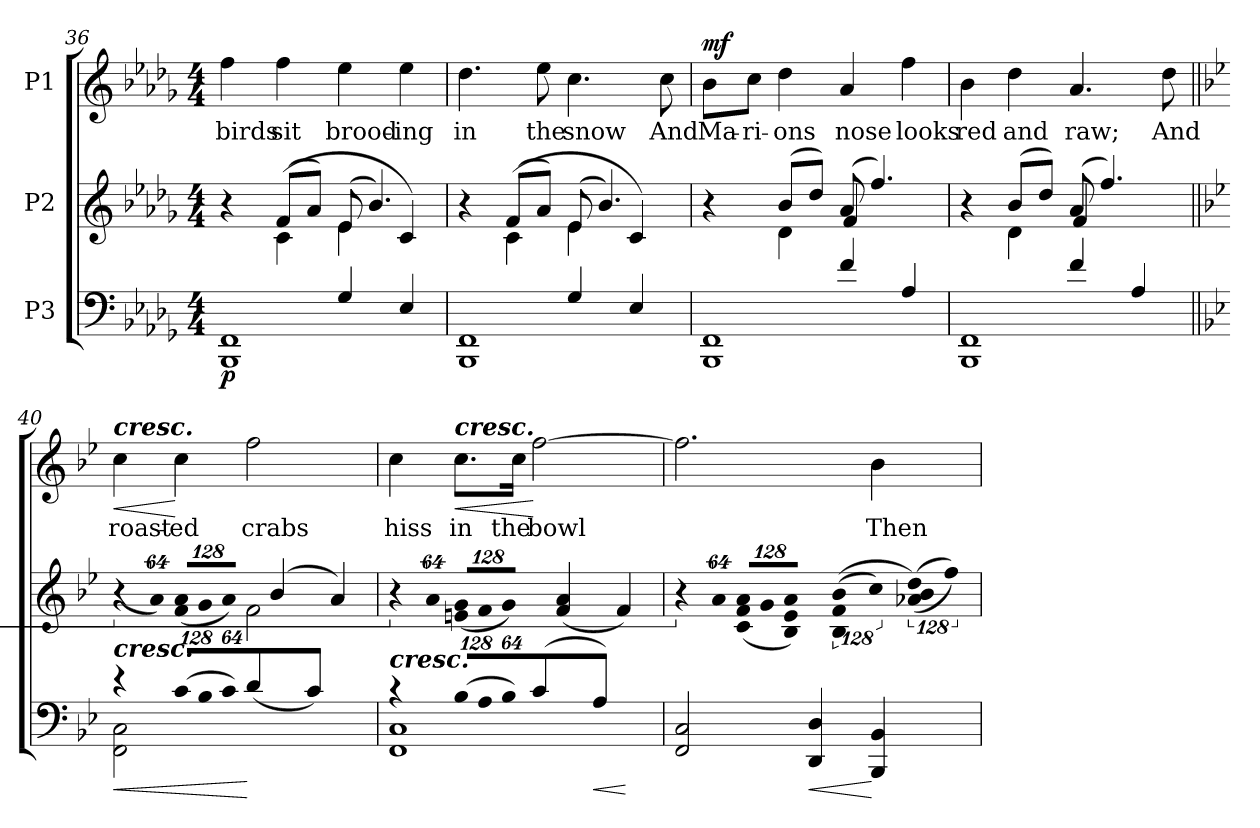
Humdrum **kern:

**kern	**dynam	**kern	**kern	**text	**dynam
*part3	*part3	*part2	*part1	*part1	*part1
*staff3	*staff3	*staff2	*staff1	*staff1	*staff1
*I"P3	*	*I"P2	*I"P1	*	*
*clefF4	*	*clefG2	*clefG2	*	*
*k[b-e-a-d-g-]	*	*k[b-e-a-d-g-]	*k[b-e-a-d-g-]	*	*
*D-:	*	*D-:	*D-:	*	*
*M4/4	*	*M4/4	*M4/4	*	*
=36	=36	=36	=36	=36	=36
*^	*	*^	*	*	*
!	!	!	!	!	!	!LO:LY:b:color=#000000	!
1BBB-i 1FFi	2ryy	p	4r	4ryy	4ffi\	birds	.
!	!	!	!	!	!	!LO:LY:b:color=#000000	!
.	.	.	(8fi/L	(4ci\	4ffi\	sit	.
.	.	.	8a-i/J)	.	.	.	.
!	!	!	!	!	!	!LO:LY:b:color=#000000	!
.	4G-i/	.	(8e-i/	4e-i\	4ee-i\	brood-	.
.	.	.	4.b-i/)	.	.	.	.
!	!	!	!	!	!	!LO:LY:b:color=#000000	!
.	4E-i/	.	.	4ci/)	4ee-i\	-ing	.
!!LO:LB:g=z
=37	=37	=37	=37	=37	=37	=37	=37
!	!	!	!	!	!	!LO:LY:b:color=#000000	!
1BBB-i 1FFi	2ryy	.	4r	4ryy	4.dd-i\	in	.
.	.	.	(8fi/L	(4ci\	.	.	.
!	!	!	!	!	!	!LO:LY:b:color=#000000	!
.	.	.	8a-i/J)	.	8ee-i\	the	.
!	!	!	!	!	!	!LO:LY:b:color=#000000	!
.	4G-i/	.	(8e-i/	4e-i\	4.cci\	snow	.
.	.	.	4.b-i/)	.	.	.	.
.	4E-i/	.	.	4ci/)	.	.	.
!	!	!	!	!	!	!LO:LY:b:color=#000000	!
.	.	.	.	.	8cci\	And	.
=38	=38	=38	=38	=38	=38	=38	=38
!	!	!	!	!	!	!LO:LY:b:color=#000000	!
1BBB-i 1FFi	2ryy	.	4r	4ryy	8b-i\L	Ma-	mf
!	!	!	!	!	!	!LO:LY:b:color=#000000	!
.	.	.	.	.	8cci\J	-ri-	.
!	!	!	!	!	!	!LO:LY:b:color=#000000	!
.	.	.	(8b-i/L	(4d-i\	4dd-i\	-ons	.
.	.	.	8dd-i/J)	.	.	.	.
!	!	!	!	!	!	!LO:LY:b:color=#000000	!
.	4fi/	.	(8a-i/	4fi/	4a-i/	nose	.
.	.	.	4.ffi/)	.	.	.	.
!	!	!	!	!	!	!LO:LY:b:color=#000000	!
.	4A-i/	.	.	4ryy)	4ffi\	looks	.
=39	=39	=39	=39	=39	=39	=39	=39
!	!	!	!	!	!	!LO:LY:b:color=#000000	!
1BBB-i 1FFi	2ryy	.	4r	4ryy	4b-i\	red	.
!	!	!	!	!	!	!LO:LY:b:color=#000000	!
.	.	.	(8b-i/L	(4d-i\	4dd-i\	and	.
.	.	.	8dd-i/J)	.	.	.	.
!	!	!	!	!	!	!LO:LY:b:color=#000000	!
.	4fi/	.	(8a-i/	4fi/	4.a-i/	raw;	.
.	.	.	4.ffi/)	.	.	.	.
.	4A-i/	.	.	4ryy)	.	.	.
!	!	!	!	!	!	!LO:LY:b:color=#000000	!
.	.	.	.	.	8dd-i\	And	.
!!LO:LB:g=z
=40||	=40||	=40||	=40||	=40||	=40||	=40||	=40||
*k[b-e-]	*	*	*k[b-e-]	*	*k[b-e-]	*	*
*B-:	*	*	*B-:	*	*B-:	*	*
!	!	!LO:HP:b	!LO:N:vis=4	!	!	!	!
!	!	!	!	!	!LO:TX:a:Bi:t=cresc.	!	!
!LO:TX:a:Bi:t=cresc.	!	!	!	!	!	!	!
!	!	!	!	!	!	!LO:LY:b:color=#000000	!LO:HP:b
4r	2FFi\ 2Ci	<	(512%85r	2ryy	4cci\	roast-	<
!	!	!	!LO:N:vis=8	!	!	!	!
.	.	.	512%43ai/)	.	.	.	.
*Xbrackettup	*	*	*	*	*	*	*
!LO:N:vis=8	!	!	!LO:N:vis=8	!	!	!	!
!	!	!	!	!	!	!LO:LY:b:color=#000000	!
(1024%85ci/L	.	.	(1024%85fi/ 1024%85aiL	.	4cci\	-ed	[
!LO:N:vis=8	!	!	!LO:N:vis=8	!	!	!	!
1024%85B-i/	.	.	1024%85gi/	.	.	.	.
!LO:N:vis=8	!	!	!LO:N:vis=8	!	!	!	!
512%43ci/J)	.	.	512%43ai/J)	.	.	.	.
!	!	!	!	!	!	!LO:LY:b:color=#000000	!
(4di\	2ryy	[	(4b-i/	2fi\	2ffi\	crabs	.
4ci\)	.	.	4ai/)	.	.	.	.
=41	=41	=41	=41	=41	=41	=41	=41
!	!	!	!LO:N:vis=4	!	!	!	!
!LO:TX:a:Bi:t=cresc.	!	!	!	!	!	!	!
!	!	!	!	!	!	!LO:LY:b:color=#000000	!
4r	1FFi 1Ci	.	512%85r	2ryy	4cci\	hiss	.
!	!	!	!LO:N:vis=8	!	!	!	!
.	.	.	512%43ai/	.	.	.	.
!LO:N:vis=8	!	!	!	!	!	!	!
*	*	*	*Xbrackettup	*	*	*	*
!	!	!	!LO:N:vis=8	!	!	!	!
!	!	!	!	!	!LO:TX:a:Bi:t=cresc.	!	!
!	!	!	!	!	!	!LO:LY:b:color=#000000	!LO:HP:b
(1024%85B-i/L	.	.	(1024%85eni/ 1024%85giL	.	8.cci\L	in	<
!LO:N:vis=8	!	!	!LO:N:vis=8	!	!	!	!
1024%85Ai/	.	.	1024%85fi/	.	.	.	.
!LO:N:vis=8	!	!	!LO:N:vis=8	!	!	!	!
512%43B-i/J)	.	.	512%43gi/J)	.	.	.	.
!	!	!	!	!	!	!LO:LY:b:color=#000000	!
.	.	.	.	.	16cci\Jk	the	.
!	!	!	!	!	!	!LO:LY:b:color=#000000	!
(4ci/	.	.	(4fi/ 4ai	2ryy	[2ffi\	bowl	[
!	!	!LO:HP:b	!	!	!	!	!
4Ai/)	.	<	4fi/)	.	.	.	.
*v	*v	*	*	*	*	*	*
*	*	*v	*v	*	*	*
.	[	.	.	.	.
=42	=42	=42	=42	=42	=42
*	*	*brackettup	*	*	*
!	!	!LO:N:vis=4	!	!	!
2FFi/ 2Ci	.	512%85r	2.ffi\]	.	.
!	!	!LO:N:vis=8	!	!	!
.	.	512%43ai/	.	.	.
*	*	*Xbrackettup	*	*	*
!	!	!LO:N:vis=8	!	!	!
.	.	(1024%85ci/ 1024%85fi 1024%85aiL	.	.	.
!	!	!LO:N:vis=8	!	!	!
.	.	1024%85gi/	.	.	.
!	!	!LO:N:vis=8	!	!	!
.	.	512%43B-i/ 512%43e-i 512%43aiJ)	.	.	.
!	!LO:HP:b	!	!	!	!
*	*	*brackettup	*	*	*
!	!	!LO:N:vis=4	!	!	!
4DDi/ 4Di	<	((512%85B-i/ 512%85fi 512%85b-i	.	.	.
!	!	!LO:N:vis=8	!	!	!
.	.	512%43cci\)	.	.	.
!	!	!LO:N:vis=4	!	!	!
!	!	!	!	!LO:LY:b:color=#000000	!
4BBB-i/ 4BB-i	[	((512%85a-Xi/ 512%85b-i 512%85ddi)	4b-i\	Then	.
!	!	!LO:N:vis=8	!	!	!
.	.	512%43ffi\))	.	.	.
=	=	=	=	=	=
*-	*-	*-	*-	*-	*-
